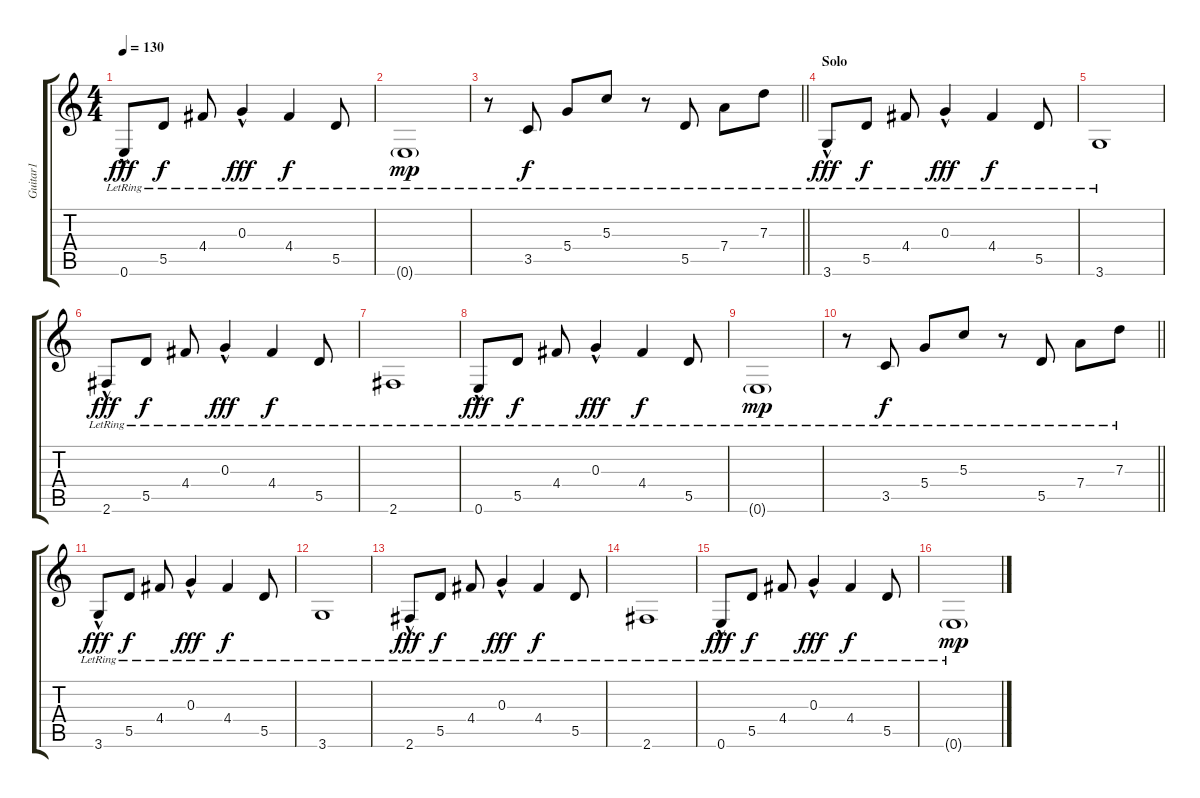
\track ("Guitar1" "Guitar1") {instrument acousticguitarnylon}
\staff {score tabs}
\tuning (E4 B3 G3 D3 A2 E2) {hide}
\ts (4 4)
\tempo 130
\clef g2
\ks c
0.6{hac lr}.8{dy fff} 5.5{lr}.8{dy f} 4.4{lr}.8 0.3{hac lr}.4{dy fff} 4.4{lr}.4{dy f} 5.5{lr}.8 |
0.6{g lr}.1{dy mp} |
\barLineRight lightlight
r.8 3.5{lr}.8{dy f} 5.4{lr}.8 5.3{lr}.8 r.8 5.5{lr}.8 7.4{lr}.8 7.3{lr}.8 |
\section ("" "Solo")
3.6{hac lr}.8{dy fff} 5.5{lr}.8{dy f} 4.4{lr}.8 0.3{hac lr}.4{dy fff} 4.4{lr}.4{dy f} 5.5{lr}.8 |
3.6{lr}.1 |
2.6{hac lr}.8{dy fff} 5.5{lr}.8{dy f} 4.4{lr}.8 0.3{hac lr}.4{dy fff} 4.4{lr}.4{dy f} 5.5{lr}.8 |
2.6{lr}.1 |
0.6{hac lr}.8{dy fff} 5.5{lr}.8{dy f} 4.4{lr}.8 0.3{hac lr}.4{dy fff} 4.4{lr}.4{dy f} 5.5{lr}.8 |
0.6{g lr}.1{dy mp} |
\barLineRight lightlight
r.8 3.5{lr}.8{dy f} 5.4{lr}.8 5.3{lr}.8 r.8 5.5{lr}.8 7.4{lr}.8 7.3{lr}.8 |
3.6{hac lr}.8{dy fff} 5.5{lr}.8{dy f} 4.4{lr}.8 0.3{hac lr}.4{dy fff} 4.4{lr}.4{dy f} 5.5{lr}.8 |
3.6{lr}.1 |
2.6{hac lr}.8{dy fff} 5.5{lr}.8{dy f} 4.4{lr}.8 0.3{hac lr}.4{dy fff} 4.4{lr}.4{dy f} 5.5{lr}.8 |
2.6{lr}.1 |
0.6{hac lr}.8{dy fff} 5.5{lr}.8{dy f} 4.4{lr}.8 0.3{hac lr}.4{dy fff} 4.4{lr}.4{dy f} 5.5{lr}.8 |
0.6{g lr}.1{dy mp}
